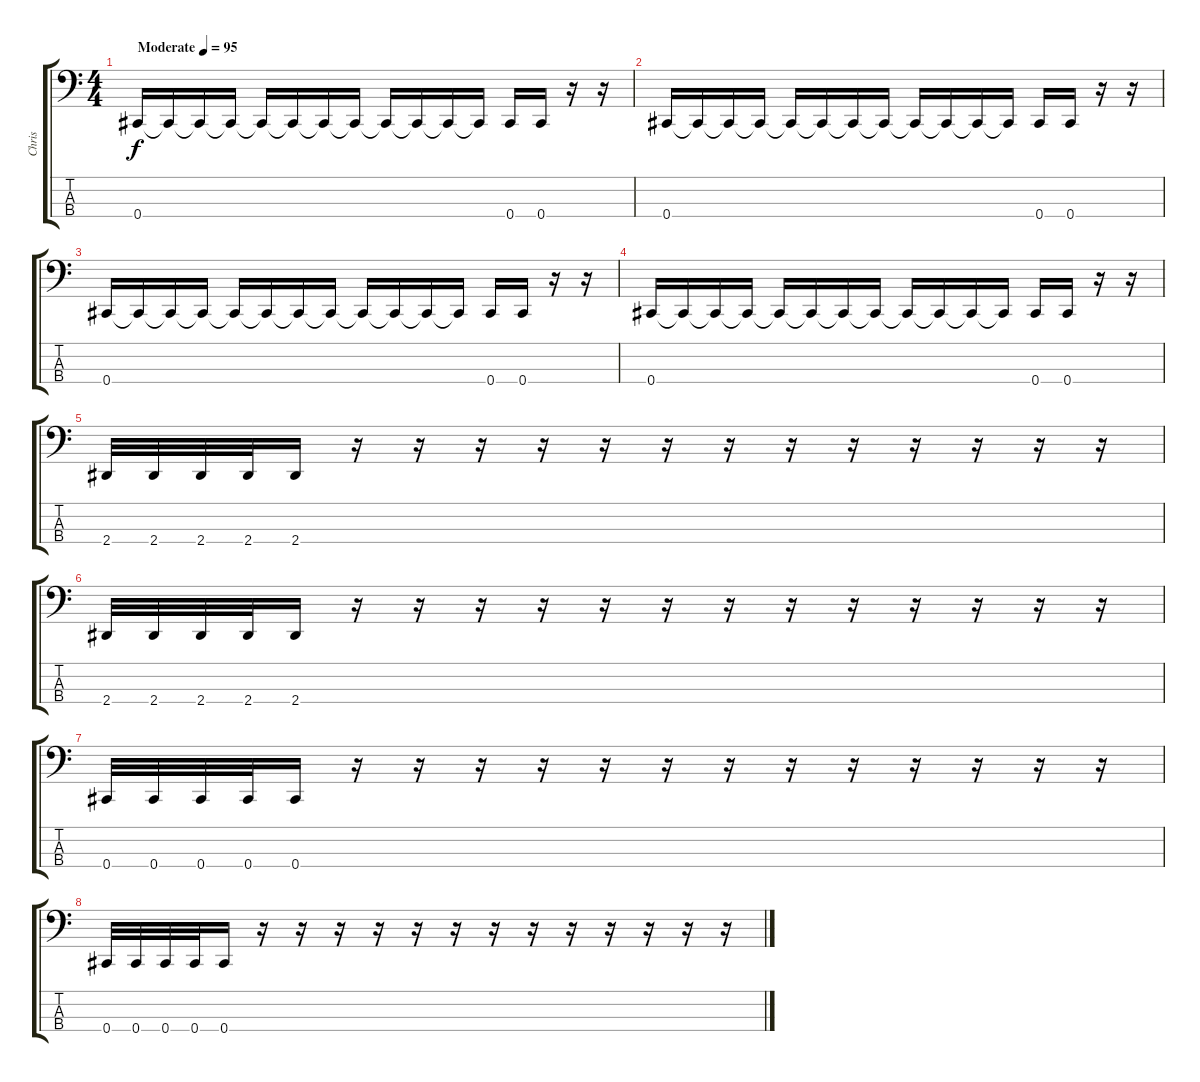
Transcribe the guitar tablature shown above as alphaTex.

\track ("Chris" "Chris") {instrument electricbassfinger}
\staff {score tabs}
\tuning (Gb2 Db2 Ab1 Db1) {hide}
\ts (4 4)
\tempo (95 "Moderate")
\clef f4
\ks c
0.4.16{dy f instrument electricbassfinger} 0.4{t}.16 0.4{t}.16 0.4{t}.16 0.4{t}.16 0.4{t}.16 0.4{t}.16 0.4{t}.16 0.4{t}.16 0.4{t}.16 0.4{t}.16 0.4{t}.16 0.4.16 0.4.16 r.16 r.16 |
0.4.16 0.4{t}.16 0.4{t}.16 0.4{t}.16 0.4{t}.16 0.4{t}.16 0.4{t}.16 0.4{t}.16 0.4{t}.16 0.4{t}.16 0.4{t}.16 0.4{t}.16 0.4.16 0.4.16 r.16 r.16 |
0.4.16 0.4{t}.16 0.4{t}.16 0.4{t}.16 0.4{t}.16 0.4{t}.16 0.4{t}.16 0.4{t}.16 0.4{t}.16 0.4{t}.16 0.4{t}.16 0.4{t}.16 0.4.16 0.4.16 r.16 r.16 |
0.4.16 0.4{t}.16 0.4{t}.16 0.4{t}.16 0.4{t}.16 0.4{t}.16 0.4{t}.16 0.4{t}.16 0.4{t}.16 0.4{t}.16 0.4{t}.16 0.4{t}.16 0.4.16 0.4.16 r.16 r.16 |
2.4.32 2.4.32 2.4.32 2.4.32 2.4.16 r.16 r.16 r.16 r.16 r.16 r.16 r.16 r.16 r.16 r.16 r.16 r.16 r.16 |
2.4.32 2.4.32 2.4.32 2.4.32 2.4.16 r.16 r.16 r.16 r.16 r.16 r.16 r.16 r.16 r.16 r.16 r.16 r.16 r.16 |
0.4.32 0.4.32 0.4.32 0.4.32 0.4.16 r.16 r.16 r.16 r.16 r.16 r.16 r.16 r.16 r.16 r.16 r.16 r.16 r.16 |
0.4.32 0.4.32 0.4.32 0.4.32 0.4.16 r.16 r.16 r.16 r.16 r.16 r.16 r.16 r.16 r.16 r.16 r.16 r.16 r.16
